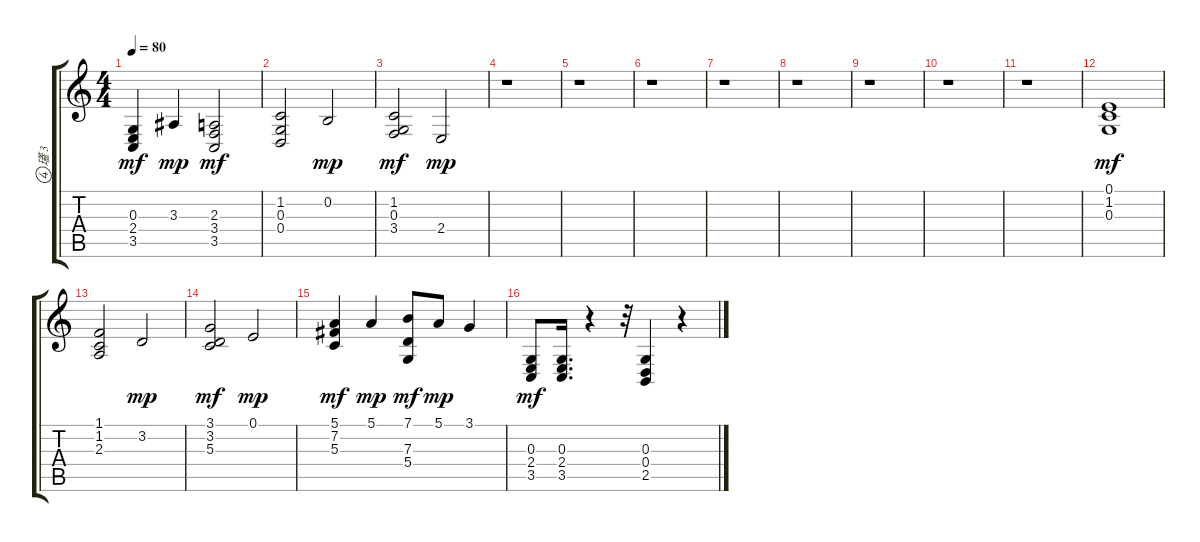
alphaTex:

\track ("瓂 3" "瓂 3") {instrument synthvoice}
\staff {score tabs}
\tuning (E4 B3 G3 D3 A2 E2) {hide}
\ts (4 4)
\tempo 80
\clef g2
\ks c
(0.3 2.4 3.5).4{dy mf} 3.3.4{dy mp} (2.3 3.4 3.5).2{dy mf} |
(1.2 0.3 0.4).2 0.2.2{dy mp} |
(1.2 0.3 3.4).2{dy mf} 2.4.2{dy mp} |
r.1 |
r.1 |
r.1 |
r.1 |
r.1 |
r.1 |
r.1 |
r.1 |
(0.1 1.2 0.3).1{dy mf} |
(1.1 1.2 2.3).2 3.2.2{dy mp} |
(3.1 3.2 5.3).2{dy mf} 0.1.2{dy mp} |
(5.1 7.2 5.3).4{dy mf} 5.1.4{dy mp} (7.1 7.3 5.4).8{dy mf} 5.1.8{dy mp} 3.1.4 |
(0.3 2.4 3.5).8{dy mf} (0.3 2.4 3.5).16{d} r.4 r.32 (0.3 0.4 2.5).4 r.4
